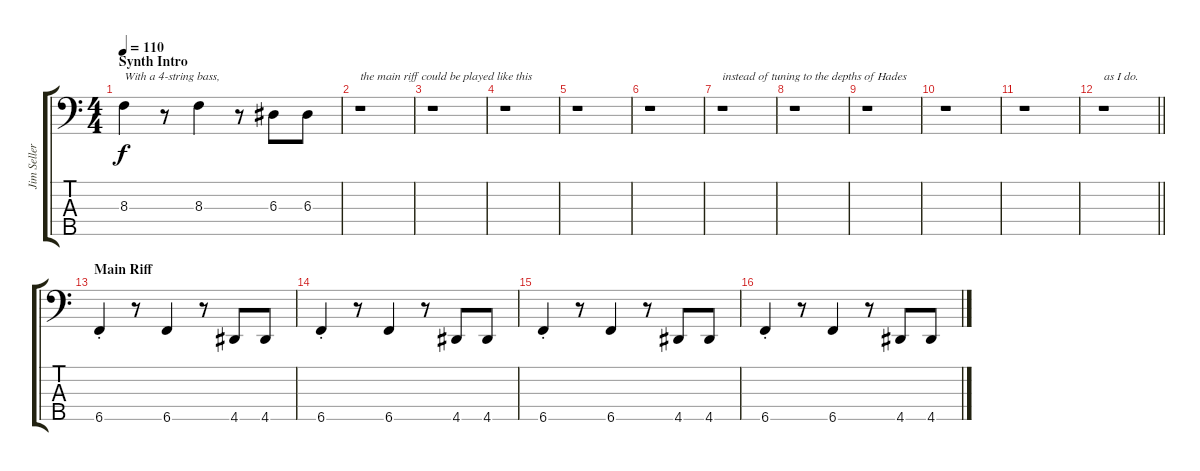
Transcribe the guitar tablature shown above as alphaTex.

\track ("Jim Sellers" "Jim Seller") {instrument electricbasspick}
\staff {score tabs}
\tuning (G2 D2 A1 E1 B0) {hide}
\ts (4 4)
\section ("" "Synth Intro")
\tempo 110
\clef f4
\ks c
8.3.4{txt "With a 4-string bass," dy f volume 0 instrument electricbasspick} r.8 8.3.4 r.8 6.3.8 6.3.8 |
r.1{txt "the main riff could be played like this" volume 16} |
r.1 |
r.1 |
r.1 |
r.1 |
r.1{txt "instead of tuning to the depths of Hades"} |
r.1 |
r.1 |
r.1 |
r.1 |
\barLineRight lightlight
r.1{txt "as I do."} |
\section ("" "Main Riff")
6.5{st}.4 r.8 6.5.4 r.8 4.5.8 4.5.8 |
6.5{st}.4 r.8 6.5.4 r.8 4.5.8 4.5.8 |
6.5{st}.4 r.8 6.5.4 r.8 4.5.8 4.5.8 |
6.5{st}.4 r.8 6.5.4 r.8 4.5.8 4.5.8
